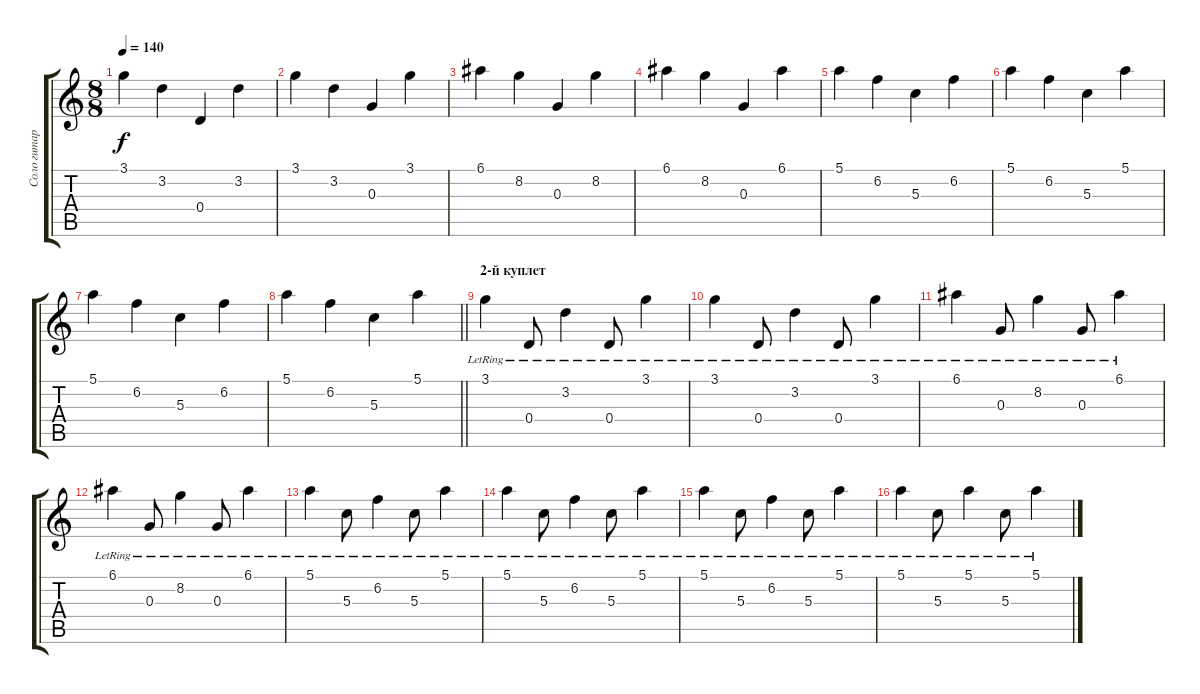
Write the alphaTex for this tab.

\track ("Соло гитара" "Соло гитар") {instrument acousticguitarnylon}
\staff {score tabs}
\tuning (E4 B3 G3 D3 A2 D2) {hide}
\ts (8 8)
\tempo 140
\clef g2
\ks c
3.1.4{dy f} 3.2.4 0.4.4 3.2.4 |
3.1.4 3.2.4 0.3.4 3.1.4 |
6.1.4 8.2.4 0.3.4 8.2.4 |
6.1.4 8.2.4 0.3.4 6.1.4 |
5.1.4 6.2.4 5.3.4 6.2.4 |
5.1.4 6.2.4 5.3.4 5.1.4 |
5.1.4 6.2.4 5.3.4 6.2.4 |
\barLineRight lightlight
5.1.4 6.2.4 5.3.4 5.1.4 |
\section ("" "2-й куплет")
3.1{lr}.4 0.4{lr}.8 3.2{lr}.4 0.4{lr}.8 3.1{lr}.4 |
3.1{lr}.4 0.4{lr}.8 3.2{lr}.4 0.4{lr}.8 3.1{lr}.4 |
6.1{lr}.4 0.3{lr}.8 8.2{lr}.4 0.3{lr}.8 6.1{lr}.4 |
6.1{lr}.4 0.3{lr}.8 8.2{lr}.4 0.3{lr}.8 6.1{lr}.4 |
5.1{lr}.4 5.3{lr}.8 6.2{lr}.4 5.3{lr}.8 5.1{lr}.4 |
5.1{lr}.4 5.3{lr}.8 6.2{lr}.4 5.3{lr}.8 5.1{lr}.4 |
5.1{lr}.4 5.3{lr}.8 6.2{lr}.4 5.3{lr}.8 5.1{lr}.4 |
5.1{lr}.4 5.3{lr}.8 5.1{lr}.4 5.3{lr}.8 5.1{lr}.4
